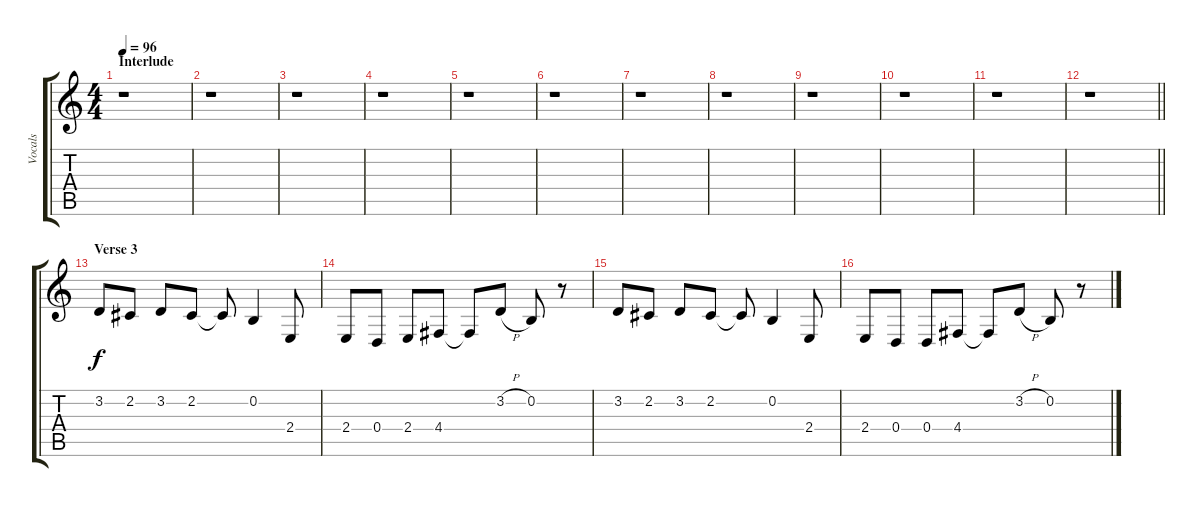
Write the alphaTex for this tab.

\track ("Vocals" "Vocals") {instrument baritonesax}
\staff {score tabs}
\tuning (E4 B3 G3 D3 A2 E2) {hide}
\ts (4 4)
\section ("" "Interlude")
\tempo 96
\clef g2
\ks c
r.1{dy f} |
r.1 |
r.1 |
r.1 |
r.1 |
r.1 |
r.1 |
r.1 |
r.1 |
r.1 |
r.1 |
\barLineRight lightlight
r.1 |
\section ("" "Verse 3")
3.2.8 2.2.8 3.2.8 2.2.8 2.2{t}.8 0.2.4 2.4.8 |
2.4.8 0.4.8 2.4.8 4.4.8 4.4{t}.8 3.2{h}.8 0.2.8 r.8 |
3.2.8 2.2.8 3.2.8 2.2.8 2.2{t}.8 0.2.4 2.4.8 |
2.4.8 0.4.8 0.4.8 4.4.8 4.4{t}.8 3.2{h}.8 0.2.8 r.8
